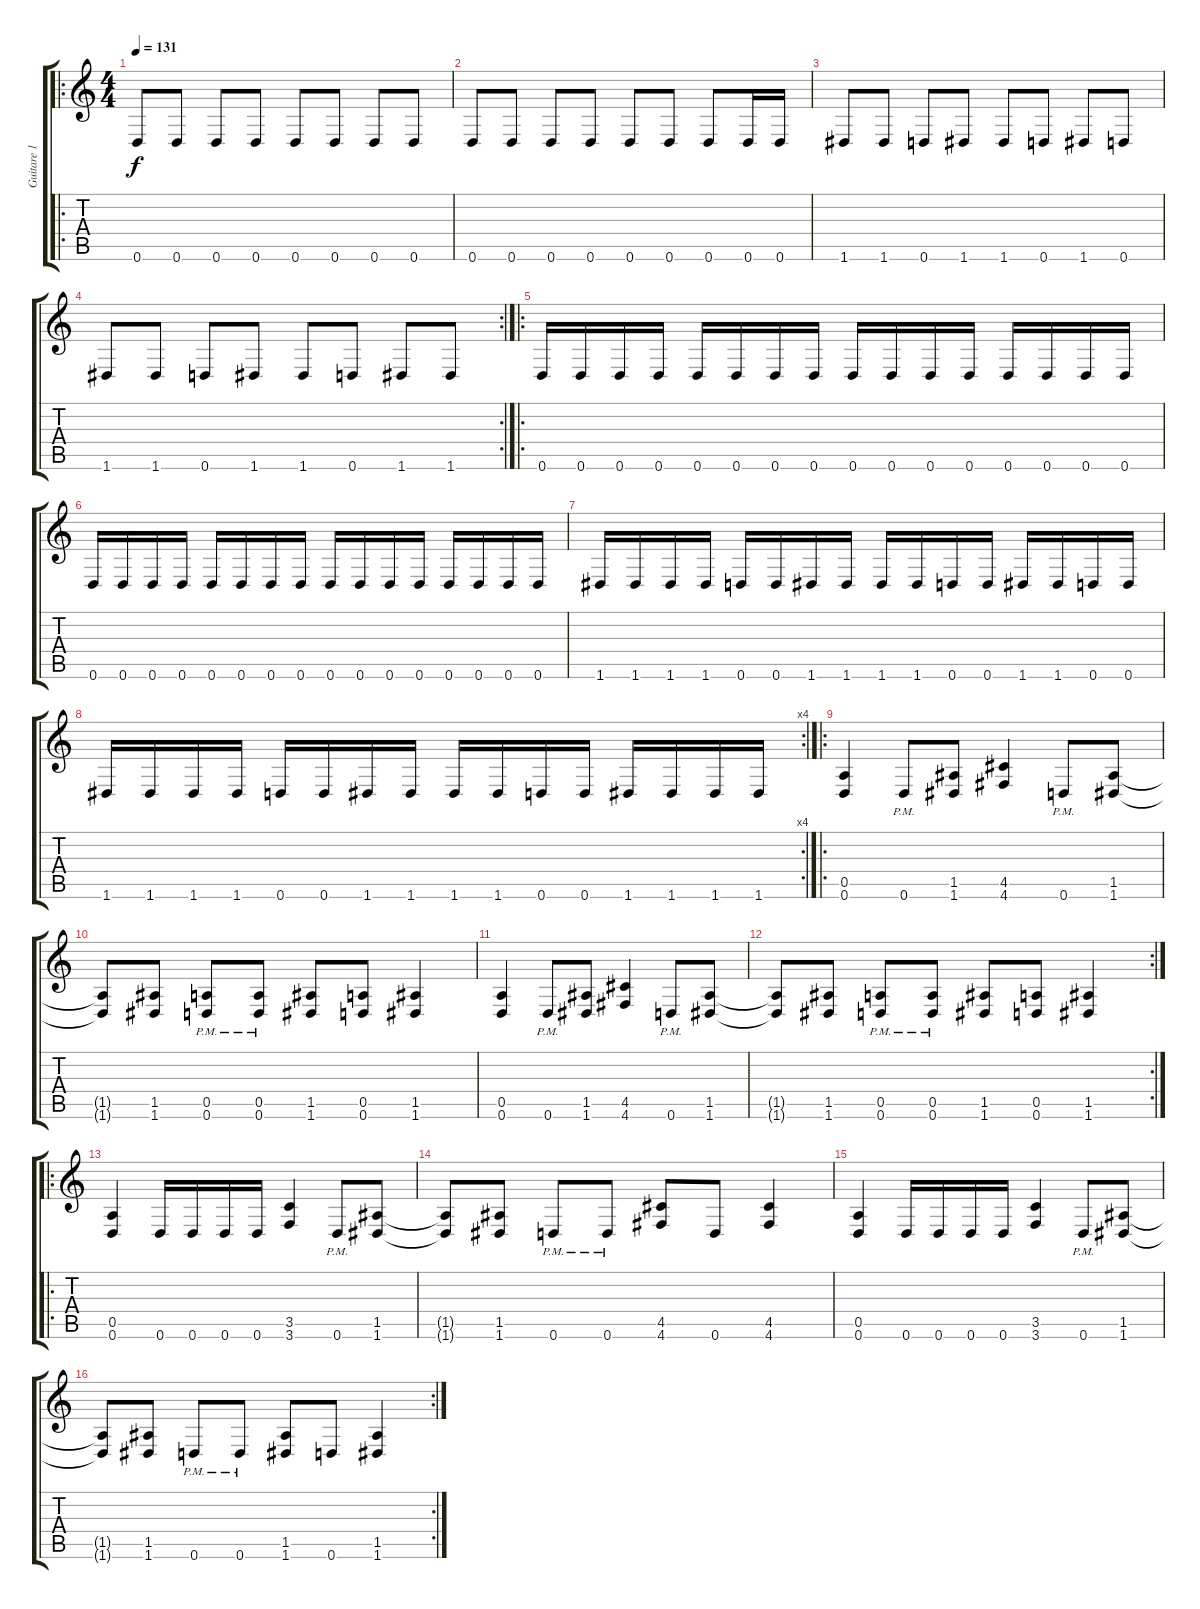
\track ("Guitare 1" "Guitare 1") {instrument distortionguitar}
\staff {score tabs}
\tuning (E4 B3 G3 D3 A2 D2) {hide}
\ro
\ts (4 4)
\tempo 131
\clef g2
\ks c
0.6.8{dy f instrument distortionguitar} 0.6.8 0.6.8 0.6.8 0.6.8 0.6.8 0.6.8 0.6.8 |
0.6.8 0.6.8 0.6.8 0.6.8 0.6.8 0.6.8 0.6.8 0.6.16 0.6.16 |
1.6.8 1.6.8 0.6.8 1.6.8 1.6.8 0.6.8 1.6.8 0.6.8 |
\rc 2
1.6.8 1.6.8 0.6.8 1.6.8 1.6.8 0.6.8 1.6.8 1.6.8 |
\ro
0.6.16 0.6.16 0.6.16 0.6.16 0.6.16 0.6.16 0.6.16 0.6.16 0.6.16 0.6.16 0.6.16 0.6.16 0.6.16 0.6.16 0.6.16 0.6.16 |
0.6.16 0.6.16 0.6.16 0.6.16 0.6.16 0.6.16 0.6.16 0.6.16 0.6.16 0.6.16 0.6.16 0.6.16 0.6.16 0.6.16 0.6.16 0.6.16 |
1.6.16 1.6.16 1.6.16 1.6.16 0.6.16 0.6.16 1.6.16 1.6.16 1.6.16 1.6.16 0.6.16 0.6.16 1.6.16 1.6.16 0.6.16 0.6.16 |
\rc 4
1.6.16 1.6.16 1.6.16 1.6.16 0.6.16 0.6.16 1.6.16 1.6.16 1.6.16 1.6.16 0.6.16 0.6.16 1.6.16 1.6.16 1.6.16 1.6.16 |
\ro
(0.5 0.6).4 0.6{pm}.8 (1.5 1.6).8 (4.5 4.6).4 0.6{pm}.8 (1.5 1.6).8 |
(1.5{t} 1.6{t}).8 (1.5 1.6).8 (0.5{pm} 0.6{pm}).8 (0.5{pm} 0.6{pm}).8 (1.5 1.6).8 (0.5 0.6).8 (1.5 1.6).4 |
(0.5 0.6).4 0.6{pm}.8 (1.5 1.6).8 (4.5 4.6).4 0.6{pm}.8 (1.5 1.6).8 |
\rc 2
(1.5{t} 1.6{t}).8 (1.5 1.6).8 (0.5{pm} 0.6{pm}).8 (0.5{pm} 0.6{pm}).8 (1.5 1.6).8 (0.5 0.6).8 (1.5 1.6).4 |
\ro
(0.5 0.6).4 0.6.16 0.6.16 0.6.16 0.6.16 (3.5 3.6).4 0.6{pm}.8 (1.5 1.6).8 |
(1.5{t} 1.6{t}).8 (1.5 1.6).8 0.6{pm}.8 0.6{pm}.8 (4.5 4.6).8 0.6.8 (4.5 4.6).4 |
(0.5 0.6).4 0.6.16 0.6.16 0.6.16 0.6.16 (3.5 3.6).4 0.6{pm}.8 (1.5 1.6).8 |
\rc 2
(1.5{t} 1.6{t}).8 (1.5 1.6).8 0.6{pm}.8 0.6{pm}.8 (1.5 1.6).8 0.6.8 (1.5 1.6).4
